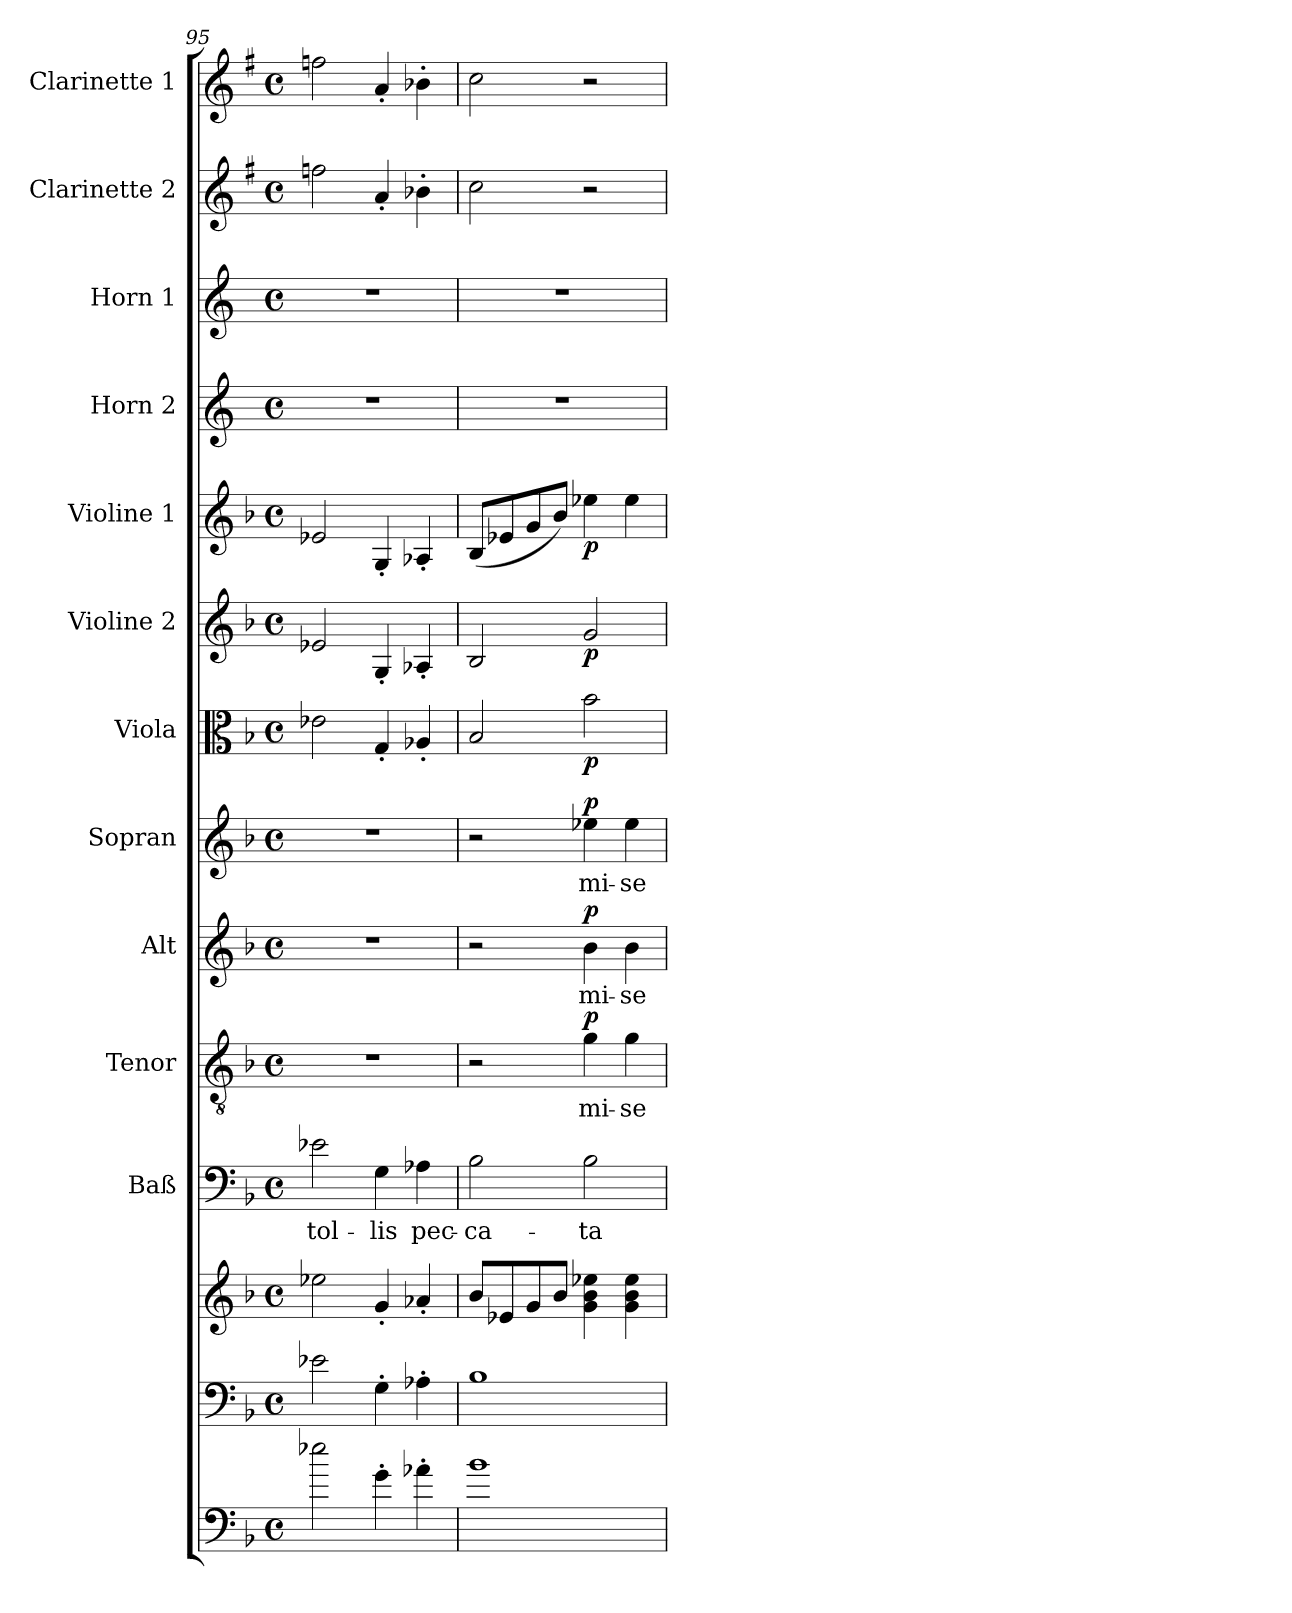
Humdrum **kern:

**kern	**kern	**kern	**kern	**text	**kern	**text	**dynam	**kern	**text	**dynam	**kern	**text	**dynam	**kern	**dynam	**kern	**dynam	**kern	**dynam	**kern	**kern	**kern	**kern
*part13	*part12	*part12	*part11	*part11	*part10	*part10	*part10	*part9	*part9	*part9	*part8	*part8	*part8	*part7	*part7	*part6	*part6	*part5	*part5	*part4	*part3	*part2	*part1
*staff14	*staff13	*staff12	*staff11	*staff11	*staff10	*staff10	*staff10	*staff9	*staff9	*staff9	*staff8	*staff8	*staff8	*staff7	*staff7	*staff6	*staff6	*staff5	*staff5	*staff4	*staff3	*staff2	*staff1
*	*	*	*I"Baß	*	*I"Tenor	*	*	*I"Alt	*	*	*I"Sopran	*	*	*I"Viola	*	*I"Violine 2	*	*I"Violine 1	*	*I"Horn 2	*I"Horn 1	*I"Clarinette 2	*I"Clarinette 1
*	*	*	*I'Baß	*	*I'Ten	*	*	*I'Alt	*	*	*I'Sop	*	*	*I'Vla.	*	*I'Vln. 2	*	*I'Vln. 1	*	*I'Hrn. 2	*I'Hrn. 1	*	*
*clefF4	*clefF4	*clefG2	*clefF4	*	*clefGv2	*	*	*clefG2	*	*	*clefG2	*	*	*clefC3	*	*clefG2	*	*clefG2	*	*clefG2	*clefG2	*clefG2	*clefG2
*ITrd7c12	*	*	*	*	*	*	*	*	*	*	*	*	*	*	*	*	*	*	*	*ITrd4c7	*ITrd4c7	*ITrd1c2	*ITrd1c2
*k[b-]	*k[b-]	*k[b-]	*k[b-]	*	*k[b-]	*	*	*k[b-]	*	*	*k[b-]	*	*	*k[b-]	*	*k[b-]	*	*k[b-]	*	*k[b-]	*k[b-]	*k[b-]	*k[b-]
*F:	*F:	*F:	*F:	*	*F:	*	*	*F:	*	*	*F:	*	*	*F:	*	*F:	*	*F:	*	*F:	*F:	*F:	*F:
*M4/4	*M4/4	*M4/4	*M4/4	*	*M4/4	*	*	*M4/4	*	*	*M4/4	*	*	*M4/4	*	*M4/4	*	*M4/4	*	*M4/4	*M4/4	*M4/4	*M4/4
*met(c)	*met(c)	*met(c)	*met(c)	*	*met(c)	*	*	*met(c)	*	*	*met(c)	*	*	*met(c)	*	*met(c)	*	*met(c)	*	*met(c)	*met(c)	*met(c)	*met(c)
=95	=95	=95	=95	=95	=95	=95	=95	=95	=95	=95	=95	=95	=95	=95	=95	=95	=95	=95	=95	=95	=95	=95	=95
!	!	!	!	!LO:LY:b	!	!	!	!	!	!	!	!	!	!	!	!	!	!	!	!	!	!	!
2e-X\	2e-X\	2ee-X\	2e-X\	tol-	1r	.	.	1r	.	.	1r	.	.	2e-X\	.	2e-X/	.	2e-X/	.	1r	1r	2ee-X\	2ee-X\
!	!	!	!	!LO:LY:b	!	!	!	!	!	!	!	!	!	!	!	!	!	!	!	!	!	!	!
4G'>\	4G'>\	4g'</	4G\	-lis	.	.	.	.	.	.	.	.	.	4G'</	.	4G'</	.	4G'</	.	.	.	4g'</	4g'</
!	!	!	!	!LO:LY:b	!	!	!	!	!	!	!	!	!	!	!	!	!	!	!	!	!	!	!
4A-X'>\	4A-X'>\	4a-X'</	4A-X\	pec-	.	.	.	.	.	.	.	.	.	4A-X'</	.	4A-X'</	.	4A-X'</	.	.	.	4a-X'>\	4a-X'>\
!!LO:PB:g=z
=96	=96	=96	=96	=96	=96	=96	=96	=96	=96	=96	=96	=96	=96	=96	=96	=96	=96	=96	=96	=96	=96	=96	=96
!	!	!	!	!LO:LY:b	!	!	!	!	!	!	!	!	!	!	!	!	!	!	!	!	!	!	!
1B-	1B-	8b-/L	2B-\	-ca-	2r	.	.	2r	.	.	2r	.	.	2B-/	.	2B-/	.	(<8B-/L	.	1r	1r	2b-\	2b-\
.	.	8e-X/	.	.	.	.	.	.	.	.	.	.	.	.	.	.	.	8e-X/	.	.	.	.	.
.	.	8g/	.	.	.	.	.	.	.	.	.	.	.	.	.	.	.	8g/	.	.	.	.	.
.	.	8b-/J	.	.	.	.	.	.	.	.	.	.	.	.	.	.	.	8b-/J)	.	.	.	.	.
!	!	!	!	!LO:LY:b	!	!LO:LY:b	!LO:DY:a	!	!LO:LY:b	!LO:DY:a	!	!LO:LY:b	!LO:DY:a	!	!LO:DY:b	!	!LO:DY:b	!	!LO:DY:b	!	!	!	!
.	.	4g\ 4b-\ 4ee-X\	2B-\	-ta	4g\	mi-	p	4b-\	mi-	p	4ee-X\	mi-	p	2b-\	p	2g/	p	4ee-X\	p	.	.	2r	2r
!	!	!	!	!	!	!LO:LY:b	!	!	!LO:LY:b	!	!	!LO:LY:b	!	!	!	!	!	!	!	!	!	!	!
.	.	4g\ 4b-\ 4ee-\	.	.	4g\	-se-	.	4b-\	-se-	.	4ee-\	-se-	.	.	.	.	.	4ee-\	.	.	.	.	.
=	=	=	=	=	=	=	=	=	=	=	=	=	=	=	=	=	=	=	=	=	=	=	=
*-	*-	*-	*-	*-	*-	*-	*-	*-	*-	*-	*-	*-	*-	*-	*-	*-	*-	*-	*-	*-	*-	*-	*-
